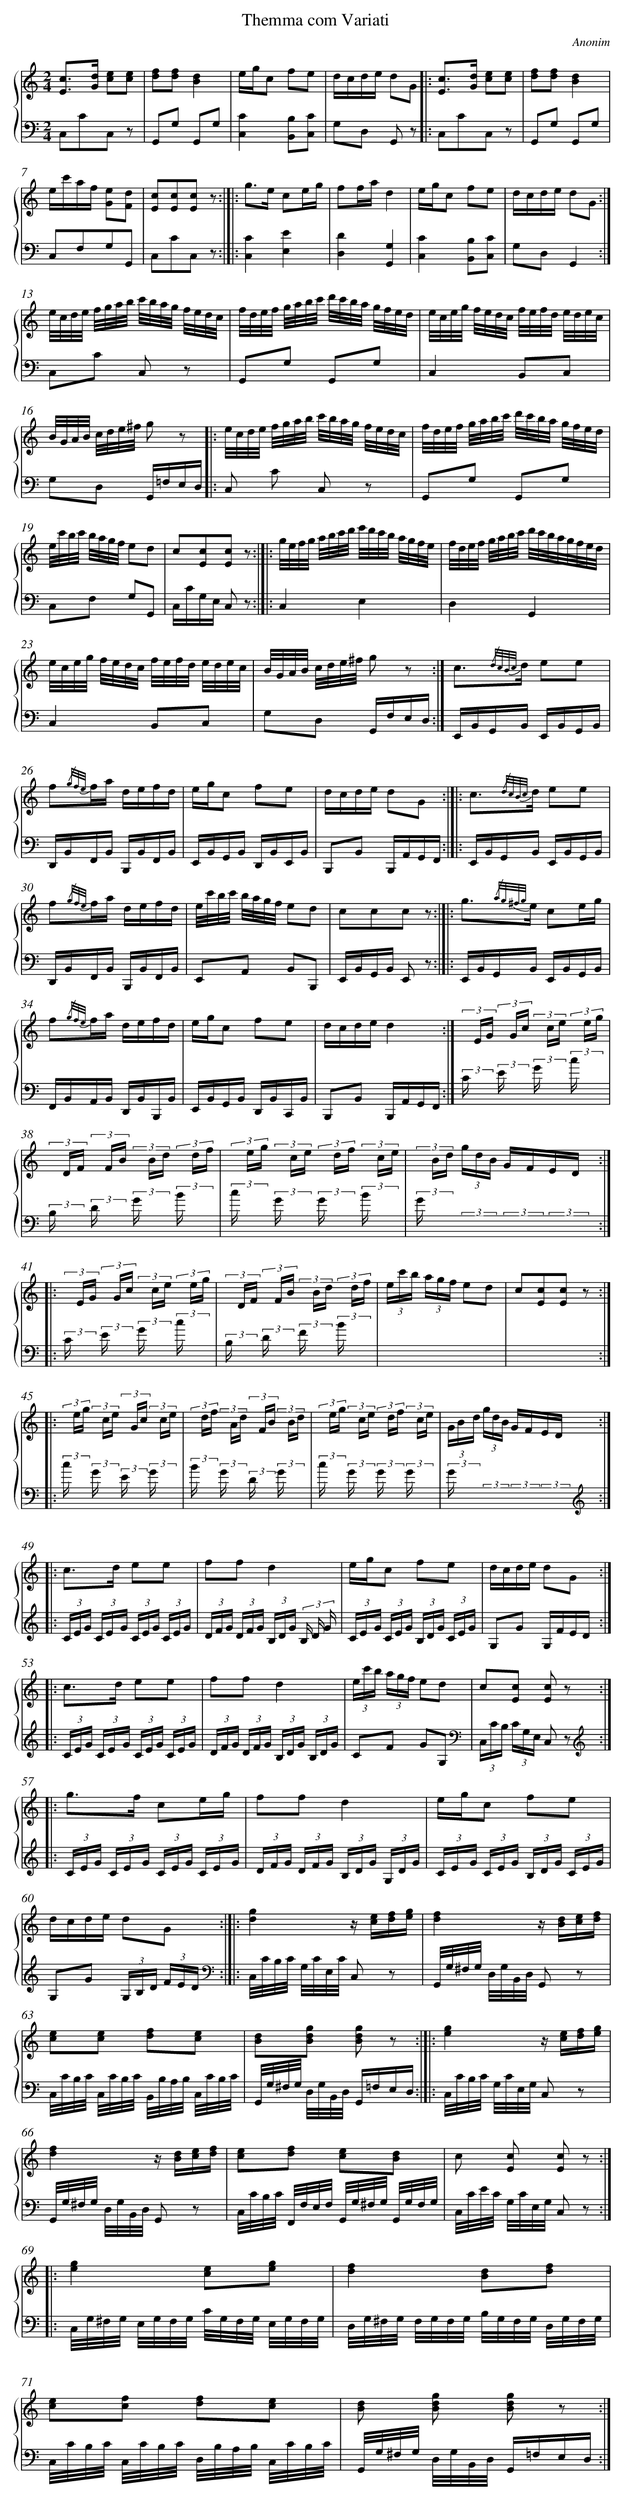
X:1
T: Themma com Variati
C: Anonim
L: 1/16
M: 2/4
%%staves {1 2}
V: 1 clef=treble
V: 2 clef=bass
K: C
[V:1] [c2E2]>[d2G2] [e2c2][e2c2] |
[V:2] C,2C2C,2 z2 |
[V:1] [f2d2][f2d2][d4B4] |
[V:2] G,,2G,2 G,,2G,2 |
[V:1] egc2 f2e2 |
[V:2] [C4C,4][B,2B,,2][C2C,2] |
[V:1] dcde d2G2 ]|:
[V:2] G,2D,2 G,,2 z2 ]|:
[V:1] [c2E2]>[d2G2] [e2c2][e2c2] |
[V:2] C,2C2C,2 z2 |
[V:1] [f2d2][f2d2][d4B4] |
[V:2] G,,2G,2 G,,2G,2 |
[V:1] ec'af [e2G2][d2F2] |
[V:2] C,2F,2G,2G,,2 |
[V:1] [c2E2][c2E2][c2E2] z2 :|]|:
[V:2] C,2C2C,2 z2 :|]|:
[V:1] g2>e2 c2eg |
[V:2] [C4C,4][E4E,4] |
[V:1] f2fad4 |
[V:2] [D4D,4][G,4G,,4] |
[V:1] egc2 f2e2 |
[V:2] [C4C,4][B,2B,,2][C2C,2] |
[V:1] dcde d2G2 :|]
[V:2] G,2D,2G,,4 :|]
[V:1] e/c/d/e/ f/g/a/b/ c'/b/a/g/ f/e/d/c/ |
[V:2] C,2C2 C,2 z2 |
[V:1] f/d/e/f/ g/a/b/c'/ d'/c'/b/a/ g/f/e/d/ |
[V:2] G,,2G,2 G,,2G,2 |
[V:1] e/c/e/g/ f/e/d/c/ f/e/f/d/ e/d/e/c/ |
[V:2] C,4B,,2C,2 |
[V:1] B/G/A/B/ c/d/e/^f/ g2 z2 ]|:
[V:2] G,2D,2 G,,=F,E,D, ]|:
[V:1] e/c/d/e/ f/g/a/b/ c'/b/a/g/ f/e/d/c/ |
[V:2] C,2 C2 C,2 z2 |
[V:1] f/d/e/f/ g/a/b/c'/ d'/c'/b/a/ g/f/e/d/ |
[V:2] G,,2G,2 G,,2G,2 |
[V:1] e/c'/b/c'/ b/a/g/f/ e2d2 |
[V:2] C,2F,2 G,2G,,2 |
[V:1] c2[c2E2][c2E2] z2 :|]|:
[V:2] C,CG,E, C,2 z2 :|]|:
[V:1] g/e/f/g/ a/b/c'/d'/ e'/d'/c'/b/ a/g/f/e/ |
[V:2] C,4E,4 |
[V:1] f/d/e/f/ g/a/b/c'/ d'/c'/b/a/g/f/e/d/ |
[V:2] D,4G,,4 |
[V:1] e/c/e/g/ f/e/d/c/ f/e/f/d/ e/d/e/c/ |
[V:2] C,4B,,2C,2 |
[V:1] B/G/A/B/ c/d/e/^f/ g2 z2 :|]
[V:2] G,2D,2 G,,F,E,D, :|]
[V:1] c2>{/d/c/B/c/}d2 e2e2 |
[V:2] E,,B,,G,,B,, E,,B,,G,,B,, |
[V:1] f2{/g/f/e/}fa defd |
[V:2] D,,B,,F,,B,, B,,,B,,F,,B,, |
[V:1] egc2 f2e2 |
[V:2] E,,B,,G,,B,, D,,B,,E,,B,, |
[V:1] dcde d2G2 :|]|:
[V:2] B,,,2B,,2 B,,,A,,G,,F,, :|]|:
[V:1] c2>{/d/c/B/c/}d2 e2e2 |
[V:2] E,,B,,G,,B,, E,,B,,G,,B,, |
[V:1] f2{/g/f/e/}fa defd |
[V:2] D,,B,,F,,B,, B,,,B,,F,,B,, |
[V:1] e/c'/b/c'/ b/a/g/f/ e2d2 |
[V:2] E,,2A,,2 B,,2B,,,2 |
[V:1] c2c2c2 z2 :|]|:
[V:2] E,,B,,G,,B,, E,,2 z2 :|]|:
[V:1] g2>{/a/g/^f/g/}e2 c2eg |
[V:2] E,,B,,G,,B,, E,,B,,G,,B,, |
[V:1] f2{/g/f/e/}fa defd |
[V:2] F,,B,,A,,B,, D,,B,,B,,,B,, |
[V:1] egc2 f2e2 |
[V:2] E,,B,,G,,B,, D,,B,,C,,B,, |
[V:1] dcded4 :|]
[V:2] B,,,2B,,2 B,,,A,,G,,F,, :|]
[V:1] (3x EG (3x Gc (3x ce (3x eg |
[V:2] (3C x x (3E x x (3G x x (3c x x |
[V:1] (3x DF (3x FB (3x Bd (3x df |
[V:2] (3B, x x (3D x x (3G x x (3B x x |
[V:1] (3x eg (3x ce (3x df (3x ce |
[V:2] (3c x x (3G x x (3G x x (3B x x |
[V:1] (3x Bd (3gdB GFED :|]|:
[V:2] (3G x x (3x x x (3x x x (3x x x :|]|:
[V:1] (3x EG (3x Gc (3x ce (3x eg |
[V:2] (3C x x (3E x x (3G x x (3c x x |
[V:1] (3x DF (3x FB (3x Bd (3x df |
[V:2] (3B, x x (3D x x (3F x x (3B x x |
[V:1] (3ec'b (3agf e2d2 |
[V:2] x8 |
[V:1] c2[c2E2][c2E2] z2 :|]|:
[V:2] x8 :|]|:
[V:1] (3x eg (3x ce (3x Gc (3x ce |
[V:2] (3c x x (3G x x (3E x x (3G x x |
[V:1] (3x df (3x Ad (3x FB (3x Bd |
[V:2] (3B x x (3G x x (3D x x (3G x x |
[V:1] (3x eg (3x ce (3x df (3x ce |
[V:2] (3c x x (3G x x (3G x x (3G x x |
[V:1] (3GBd (3gdB GFED & x x x2x4 :|]|:
[V:2] (3G x x (3x x x (3x x x (3x x x :|]|:
[V:1] c2>d2 e2e2 |
[V:2] [K:clef=treble](3CEG (3CEG (3CEG (3CEG |
[V:1] f2f2d4 |
[V:2] (3DFG (3DFG (3B,DG (3B, D G |
[V:1] egc2 f2e2 |
[V:2] (3CEG (3CEG (3B,DG (3CEG |
[V:1] dcde d2G2 :|]|:
[V:2] G,2G2 G,FED :|]|:
[V:1] c2>d2 e2e2 |
[V:2] (3CEG (3CEG (3CEG (3CEG |
[V:1] f2f2d4 |
[V:2] (3DFG (3DFG (3B,DG (3B,DG |
[V:1] (3ec'b (3agf e2d2 |
[V:2] C2F2 G2G,2[K:clef=bass] |
[V:1] c2[c2E2] [c2E2] z2 :|]|:
[V:2] (3C,CB, (3CG,E, C,2 z2 :|]|:
[V:1] g2>f2 c2eg |
[V:2] [K:clef=treble](3CEG (3CEG (3CEG (3CEG |
[V:1] f2f2d4 |
[V:2] (3DFG (3DFG (3B,DG (3G,DG |
[V:1] egc2 f2e2 |
[V:2] (3CEG (3CEG (3B,DG (3CEG |
[V:1] dcde d2G2 :|]|:
[V:2] G,2G2 (3G,B,D (3FED :|]|:
[V:1] [g4d4]z [ec][fd][ge] |
[V:2] [K:clef=bass]C,/C/B,/C/ G,/C/E,/C/ C,2 z2 |
[V:1] [f4d4]z [dB][ec][fd] |
[V:2] G,,/G,/^F,/G,/ D,/G,/B,,/D,/ G,,2 z2 |
[V:1] [e2c2][e2c2] [f2d2][e2c2] |
[V:2] C,/C/B,/C/ C,/C/B,/C/ B,,/B,/A,/B,/ C,/C/B,/C/ |
[V:1] [d2B2][g2d2B2] [g2d2B2] z2 :|]|:
[V:2] G,,/G,/^F,/G,/ D,/G,/B,,/D,/ G,,=F,E,D, :|]|:
[V:1] [g4e4]z [ec][fd][ge] |
[V:2] C,/C/B,/C/ G,/C/E,/G,/ C,2 z2 |
[V:1] [f4d4]z [dB][ec][fd] |
[V:2] G,,/G,/^F,/G,/ D,/G,/B,,/D,/ G,,2 z2 |
[V:1] [e2c2][f2d2] [e2c2][d2B2] |
[V:2] C,/C/B,/C/ F,,/F,/E,/F,/ G,,/G,/^F,/G,/ G,,/G,/F,/G,/ |
[V:1] c2 [c2E2] [c2E2] z2 :|]|:
[V:2] C,/C/E/C/ G,/C/E,/G,/ C,2 z2 :|]|:
[V:1] [g4e4][e2c2][g2e2] |
[V:2] C,/G,/^F,/G,/ E,/G,/F,/G,/ C/G,/F,/G,/ E,/G,/F,/G,/ |
[V:1] [f4d4][d2B2][f2d2] |
[V:2] D,/G,/^F,/G,/ F,/G,/F,/G,/ B,/G,/F,/G,/ D,/G,/F,/G,/ |
[V:1] [e2c2][f2c2] [f2d2][e2c2] |
[V:2] C,/C/B,/C/ C,/C/B,/C/ D,/B,/A,/B,/ C,/C/B,/C/ |
[V:1] [d2B2] [g2d2B2] [g2d2B2] z2 :|]
[V:2] G,,/G,/^F,/G,/ D,/G,/B,,/D,/ G,,=F,E,D, :|]
